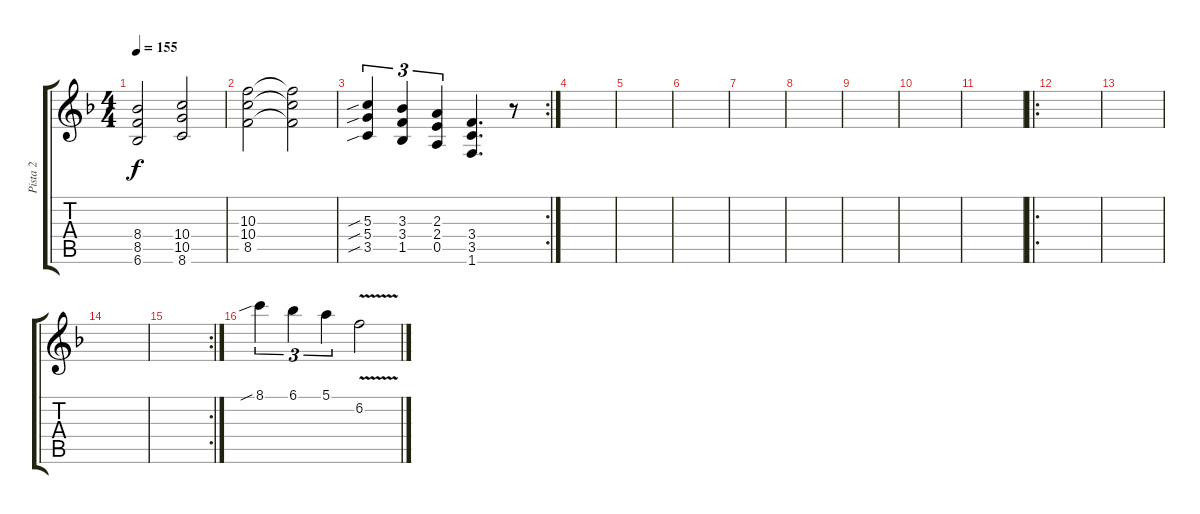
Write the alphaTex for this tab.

\track ("Pista 2" "Pista 2") {instrument distortionguitar}
\staff {score tabs}
\tuning (E4 B3 G3 D3 A2 E2) {hide}
\ts (4 4)
\tempo 155
\clef g2
\ks f
(8.4 8.5 6.6).2{dy f} (10.4 10.5 8.6).2 |
(10.3 10.4 8.5).2 (10.3{t} 10.4{t} 8.5{t}).2 |
\rc 2
(5.3{sib} 5.4{sib} 3.5{sib}).4{tu (3 2)} (3.3 3.4 1.5).4{tu (3 2)} (2.3 2.4 0.5).4{tu (3 2)} (3.4 3.5 1.6).4{d} r.8 |
|
|
|
|
|
|
|
|
\ro
|
|
|
\rc 2
|
8.1{sib}.4{tu (3 2)} 6.1.4{tu (3 2)} 5.1.4{tu (3 2)} 6.2{v}.2
